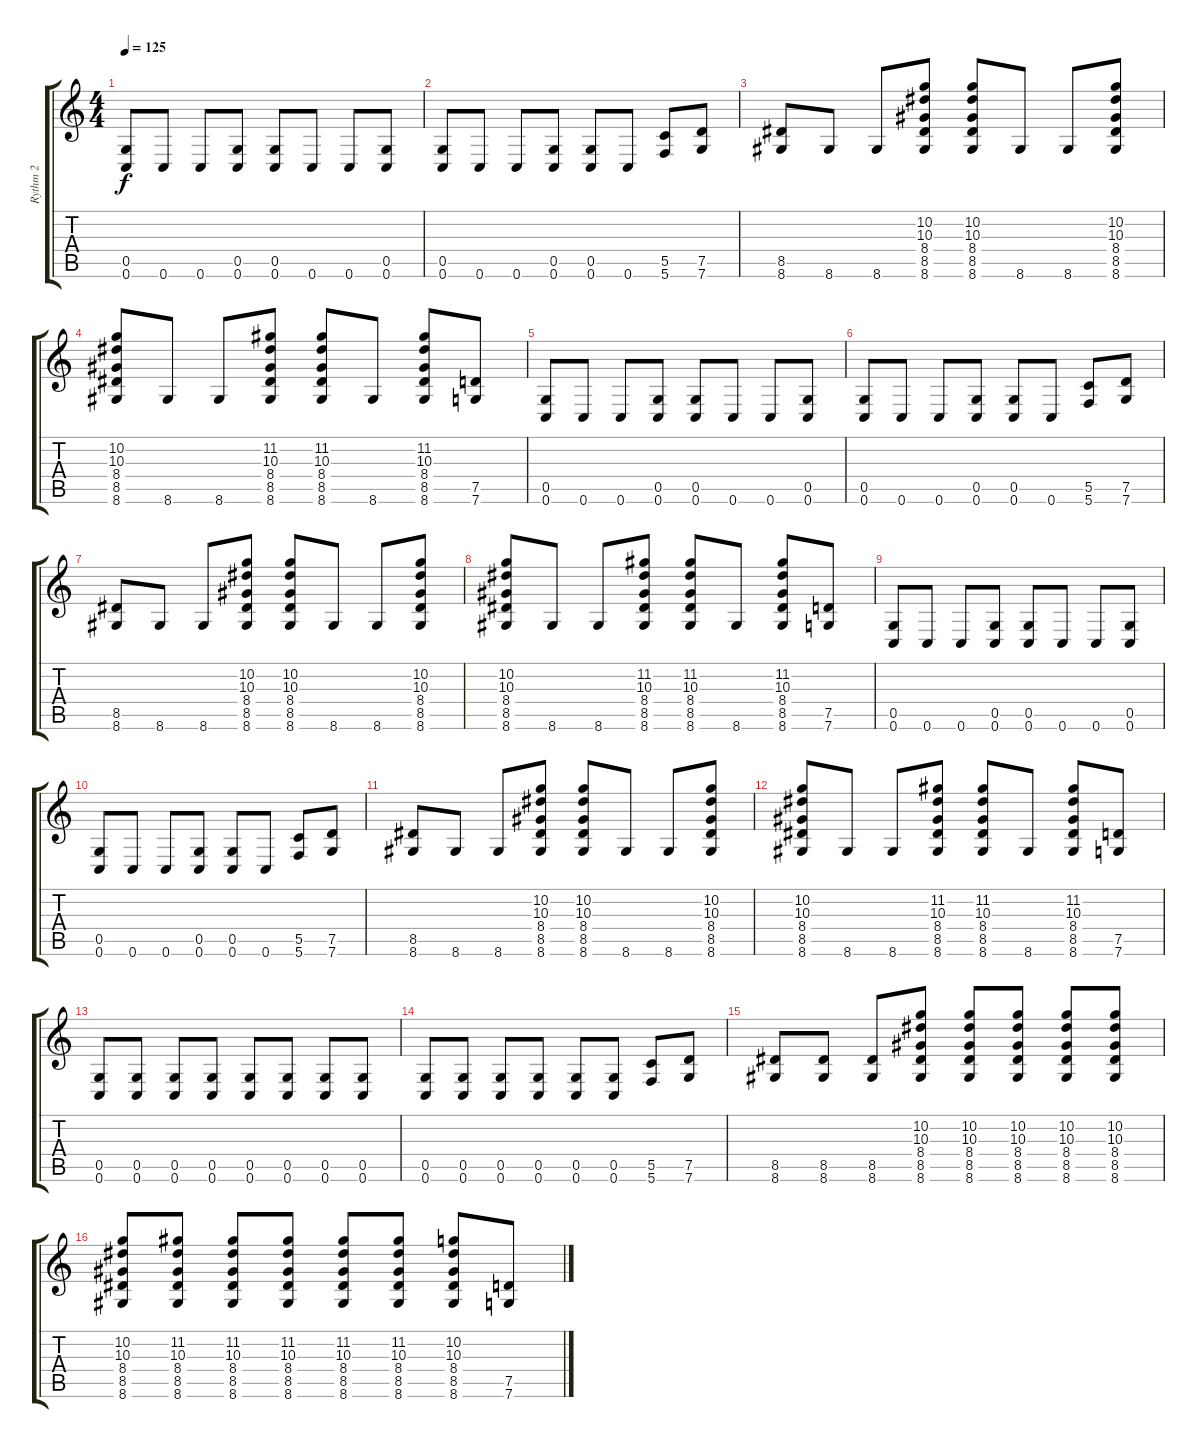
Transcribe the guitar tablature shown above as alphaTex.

\track ("Rythm 2" "Rythm 2") {instrument distortionguitar}
\staff {score tabs}
\tuning (D4 A3 F3 C3 G2 C2) {hide}
\ts (4 4)
\tempo 125
\clef g2
\ks c
(0.5 0.6).8{dy f} 0.6.8 0.6.8 (0.5 0.6).8 (0.5 0.6).8 0.6.8 0.6.8 (0.5 0.6).8 |
(0.5 0.6).8 0.6.8 0.6.8 (0.5 0.6).8 (0.5 0.6).8 0.6.8 (5.5 5.6).8 (7.5 7.6).8 |
(8.5 8.6).8 8.6.8 8.6.8 (10.2 10.3 8.4 8.5 8.6).8 (10.2 10.3 8.4 8.5 8.6).8 8.6.8 8.6.8 (10.2 10.3 8.4 8.5 8.6).8 |
(10.2 10.3 8.4 8.5 8.6).8 8.6.8 8.6.8 (11.2 10.3 8.4 8.5 8.6).8 (11.2 10.3 8.4 8.5 8.6).8 8.6.8 (11.2 10.3 8.4 8.5 8.6).8 (7.5 7.6).8 |
(0.5 0.6).8 0.6.8 0.6.8 (0.5 0.6).8 (0.5 0.6).8 0.6.8 0.6.8 (0.5 0.6).8 |
(0.5 0.6).8 0.6.8 0.6.8 (0.5 0.6).8 (0.5 0.6).8 0.6.8 (5.5 5.6).8 (7.5 7.6).8 |
(8.5 8.6).8 8.6.8 8.6.8 (10.2 10.3 8.4 8.5 8.6).8 (10.2 10.3 8.4 8.5 8.6).8 8.6.8 8.6.8 (10.2 10.3 8.4 8.5 8.6).8 |
(10.2 10.3 8.4 8.5 8.6).8 8.6.8 8.6.8 (11.2 10.3 8.4 8.5 8.6).8 (11.2 10.3 8.4 8.5 8.6).8 8.6.8 (11.2 10.3 8.4 8.5 8.6).8 (7.5 7.6).8 |
(0.5 0.6).8 0.6.8 0.6.8 (0.5 0.6).8 (0.5 0.6).8 0.6.8 0.6.8 (0.5 0.6).8 |
(0.5 0.6).8 0.6.8 0.6.8 (0.5 0.6).8 (0.5 0.6).8 0.6.8 (5.5 5.6).8 (7.5 7.6).8 |
(8.5 8.6).8 8.6.8 8.6.8 (10.2 10.3 8.4 8.5 8.6).8 (10.2 10.3 8.4 8.5 8.6).8 8.6.8 8.6.8 (10.2 10.3 8.4 8.5 8.6).8 |
(10.2 10.3 8.4 8.5 8.6).8 8.6.8 8.6.8 (11.2 10.3 8.4 8.5 8.6).8 (11.2 10.3 8.4 8.5 8.6).8 8.6.8 (11.2 10.3 8.4 8.5 8.6).8 (7.5 7.6).8 |
(0.5 0.6).8 (0.5 0.6).8 (0.5 0.6).8 (0.5 0.6).8 (0.5 0.6).8 (0.5 0.6).8 (0.5 0.6).8 (0.5 0.6).8 |
(0.5 0.6).8 (0.5 0.6).8 (0.5 0.6).8 (0.5 0.6).8 (0.5 0.6).8 (0.5 0.6).8 (5.5 5.6).8 (7.5 7.6).8 |
(8.5 8.6).8 (8.5 8.6).8 (8.5 8.6).8 (10.2 10.3 8.4 8.5 8.6).8 (10.2 10.3 8.4 8.5 8.6).8 (10.2 10.3 8.4 8.5 8.6).8 (10.2 10.3 8.4 8.5 8.6).8 (10.2 10.3 8.4 8.5 8.6).8 |
(10.2 10.3 8.4 8.5 8.6).8 (11.2 10.3 8.4 8.5 8.6).8 (11.2 10.3 8.4 8.5 8.6).8 (11.2 10.3 8.4 8.5 8.6).8 (11.2 10.3 8.4 8.5 8.6).8 (11.2 10.3 8.4 8.5 8.6).8 (10.2 10.3 8.4 8.5 8.6).8 (7.5 7.6).8
